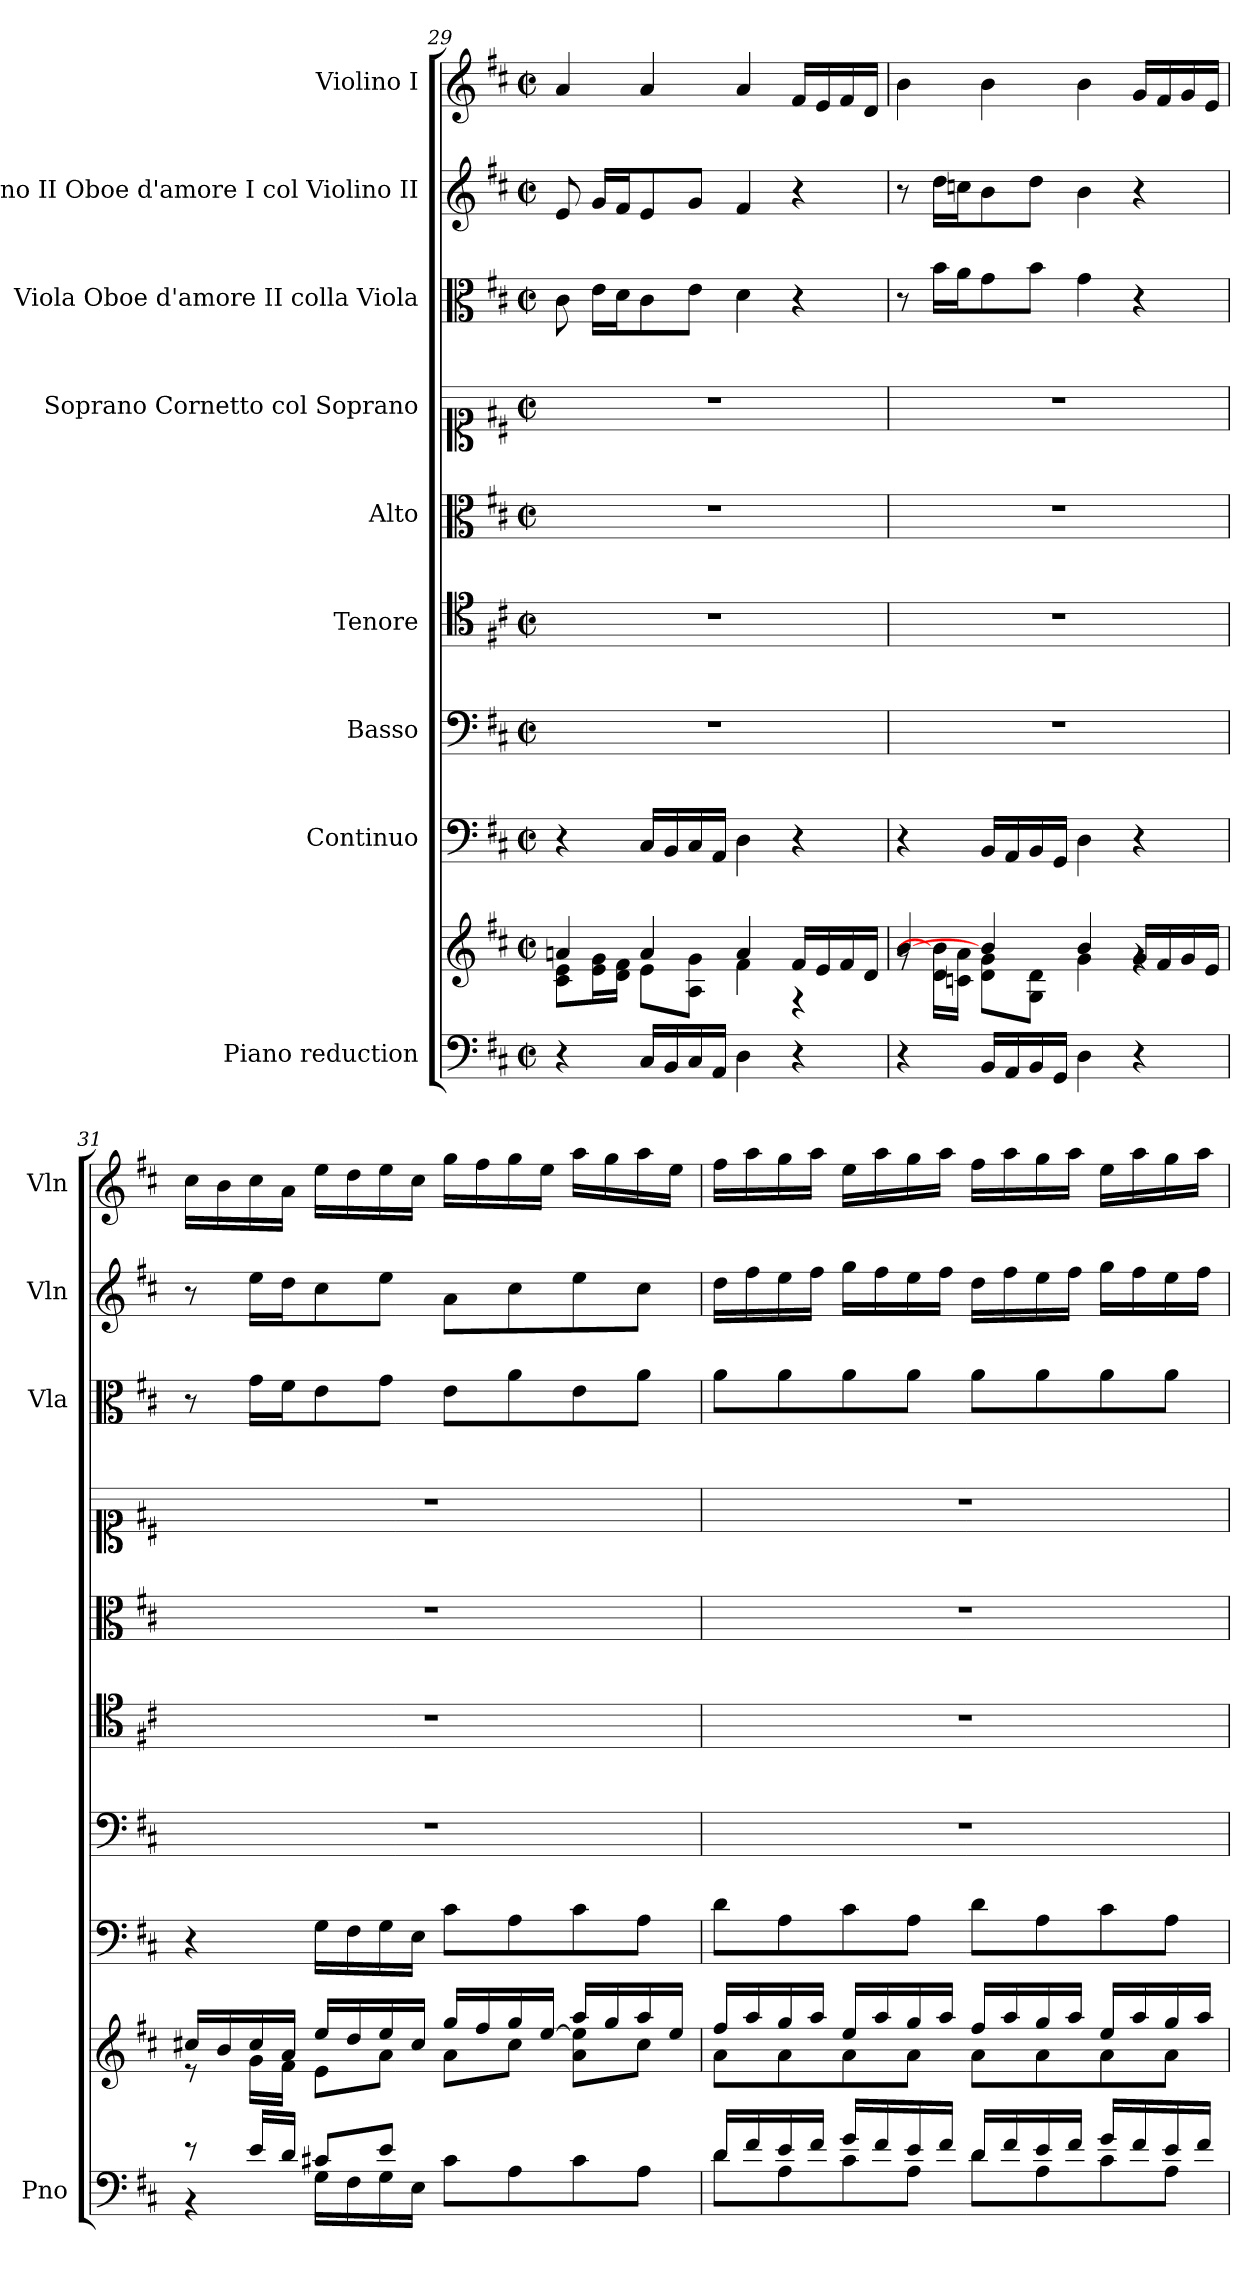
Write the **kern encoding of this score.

**kern	**kern	**kern	**kern	**kern	**kern	**kern	**kern	**kern	**kern
*part9	*part9	*part8	*part7	*part6	*part5	*part4	*part3	*part2	*part1
*staff10	*staff9	*staff8	*staff7	*staff6	*staff5	*staff4	*staff3	*staff2	*staff1
*I"Piano reduction	*	*I"Continuo	*I"Basso	*I"Tenore	*I"Alto	*I"Soprano Cornetto col Soprano	*I"Viola Oboe d'amore II colla Viola	*I"Violino II Oboe d'amore I col Violino II	*I"Violino I
*I'Pno	*	*	*	*	*	*	*I'Vla	*I'Vln	*I'Vln
!!LO:PB:g=z
*clefF4	*clefG2	*clefF4	*clefF4	*clefC4	*clefC3	*clefC1	*clefC3	*clefG2	*clefG2
*k[f#c#]	*k[f#c#]	*k[f#c#]	*k[f#c#]	*k[f#c#]	*k[f#c#]	*k[f#c#]	*k[f#c#]	*k[f#c#]	*k[f#c#]
*M2/2	*M2/2	*M2/2	*M2/2	*M2/2	*M2/2	*M2/2	*M2/2	*M2/2	*M2/2
*met(c|)	*met(c|)	*met(c|)	*met(c|)	*met(c|)	*met(c|)	*met(c|)	*met(c|)	*met(c|)	*met(c|)
=29	=29	=29	=29	=29	=29	=29	=29	=29	=29
*	*^	*	*	*	*	*	*	*	*
4r	4an/	8c#\ 8e\L	4r	1r	1r	1r	1r	8c#\	8e/	4a/
.	.	16e\ 16g\L	.	.	.	.	.	16e\LL	16g/LL	.
.	.	16d\ 16f#\JJ	.	.	.	.	.	16d\J	16f#/J	.
16C#/LL	4a/	8e\L	16C#/LL	.	.	.	.	8c#\	8e/	4a/
16BB/	.	.	16BB/	.	.	.	.	.	.	.
16C#/	.	8A\ 8g\J	16C#/	.	.	.	.	8e\J	8g/J	.
16AA/JJ	.	.	16AA/JJ	.	.	.	.	.	.	.
4D\	4a/	4f#\	4D\	.	.	.	.	4d\	4f#/	4a/
4r	16f#/LL	4r	4r	.	.	.	.	4r	4r	16f#/LL
.	16e/	.	.	.	.	.	.	.	.	16e/
.	16f#/	.	.	.	.	.	.	.	.	16f#/
.	16d/JJ	.	.	.	.	.	.	.	.	16d/JJ
=30	=30	=30	=30	=30	=30	=30	=30	=30	=30	=30
4r	[4b/	8rg	4r	1r	1r	1r	1r	8r	8r	4b\
.	.	16d\ 16b\]LL	.	.	.	.	.	16b\LL	16dd\LL	.
.	.	16cn\ 16a\JJ	.	.	.	.	.	16a\J	16ccn\J	.
16BB/LL	4b/	8d\ 8g\L	16BB/LL	.	.	.	.	8g\	8b\	4b\
16AA/	.	.	16AA/	.	.	.	.	.	.	.
16BB/	.	8G\ 8d\J	16BB/	.	.	.	.	8b\J	8dd\J	.
16GG/JJ	.	.	16GG/JJ	.	.	.	.	.	.	.
4D\	4b/	4g\	4D\	.	.	.	.	4g\	4b\	4b\
4r	16g/LL	4rg	4r	.	.	.	.	4r	4r	16g/LL
.	16f#/	.	.	.	.	.	.	.	.	16f#/
.	16g/	.	.	.	.	.	.	.	.	16g/
.	16e/JJ	.	.	.	.	.	.	.	.	16e/JJ
=31	=31	=31	=31	=31	=31	=31	=31	=31	=31	=31
*^	*	*	*	*	*	*	*	*	*	*
8r	4r	16cc#X/LL	8r	4r	1r	1r	1r	1r	8r	8r	16cc#\LL
.	.	16b/	.	.	.	.	.	.	.	.	16b\
16e/LL	.	16cc#/	16g\LL	.	.	.	.	.	16g\LL	16ee\LL	16cc#\
16d/JJ	.	16a/JJ	16f#\JJ	.	.	.	.	.	16f#\J	16dd\J	16a\JJ
8c#X/L	16G\LL	16ee/LL	8e\L	16G\LL	.	.	.	.	8e\	8cc#\	16ee\LL
.	16F#\	16dd/	.	16F#\	.	.	.	.	.	.	16dd\
8e/J	16G\	16ee/	8a\J	16G\	.	.	.	.	8g\J	8ee\J	16ee\
.	16E\JJ	16cc#/JJ	.	16E\JJ	.	.	.	.	.	.	16cc#\JJ
2ryy	8c#\L	16gg/LL	8a\L	8c#\L	.	.	.	.	8e\L	8a\L	16gg\LL
.	.	16ff#/	.	.	.	.	.	.	.	.	16ff#\
.	8A\	16gg/	8cc#\J	8A\	.	.	.	.	8a\	8cc#\	16gg\
.	.	[16ee/JJ	.	.	.	.	.	.	.	.	16ee\JJ
.	8c#\	16aa/LL	8a\ 8ee\]L	8c#\	.	.	.	.	8e\	8ee\	16aa\LL
.	.	16gg/	.	.	.	.	.	.	.	.	16gg\
.	8A\J	16aa/	8cc#\J	8A\J	.	.	.	.	8a\J	8cc#\J	16aa\
.	.	16ee/JJ	.	.	.	.	.	.	.	.	16ee\JJ
=32	=32	=32	=32	=32	=32	=32	=32	=32	=32	=32	=32
16d/LL	8d\L	16ff#/LL	8a\L	8d\L	1r	1r	1r	1r	8a\L	16dd\LL	16ff#\LL
16f#/	.	16aa/	.	.	.	.	.	.	.	16ff#\	16aa\
16e/	8A\	16gg/	8a\	8A\	.	.	.	.	8a\	16ee\	16gg\
16f#/JJ	.	16aa/JJ	.	.	.	.	.	.	.	16ff#\JJ	16aa\JJ
16g/LL	8c#\	16ee/LL	8a\	8c#\	.	.	.	.	8a\	16gg\LL	16ee\LL
16f#/	.	16aa/	.	.	.	.	.	.	.	16ff#\	16aa\
16e/	8A\J	16gg/	8a\J	8A\J	.	.	.	.	8a\J	16ee\	16gg\
16f#/JJ	.	16aa/JJ	.	.	.	.	.	.	.	16ff#\JJ	16aa\JJ
16d/LL	8d\L	16ff#/LL	8a\L	8d\L	.	.	.	.	8a\L	16dd\LL	16ff#\LL
16f#/	.	16aa/	.	.	.	.	.	.	.	16ff#\	16aa\
16e/	8A\	16gg/	8a\	8A\	.	.	.	.	8a\	16ee\	16gg\
16f#/JJ	.	16aa/JJ	.	.	.	.	.	.	.	16ff#\JJ	16aa\JJ
16g/LL	8c#\	16ee/LL	8a\	8c#\	.	.	.	.	8a\	16gg\LL	16ee\LL
16f#/	.	16aa/	.	.	.	.	.	.	.	16ff#\	16aa\
16e/	8A\J	16gg/	8a\J	8A\J	.	.	.	.	8a\J	16ee\	16gg\
16f#/JJ	.	16aa/JJ	.	.	.	.	.	.	.	16ff#\JJ	16aa\JJ
*v	*v	*	*	*	*	*	*	*	*	*	*
*	*v	*v	*	*	*	*	*	*	*	*
=	=	=	=	=	=	=	=	=	=
*-	*-	*-	*-	*-	*-	*-	*-	*-	*-
